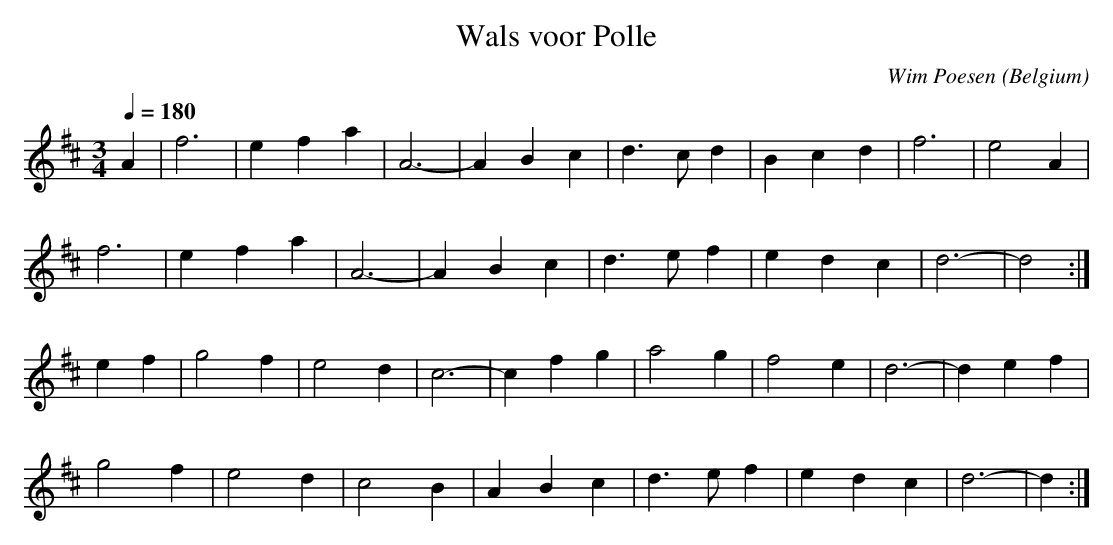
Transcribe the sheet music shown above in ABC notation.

X:1
T:Wals voor Polle
C:Wim Poesen
O:Belgium
M:3/4
L:1/4
Q:1/4=180
K:Dmaj
A | f3 | e f a | A3- | A B c | d>c d |\
B c d | f3 | e2 A |
f3 | e f a | A3- | A B c | d>e f |\
e d c | d3- | d2 :|
e f | g2 f | e2 d | c3- | c f g | a2 g |\
f2 e | d3- | d e f |
g2 f | e2 d | c2 B | A B c | d>e f |\
e d c | d3- | d :|
